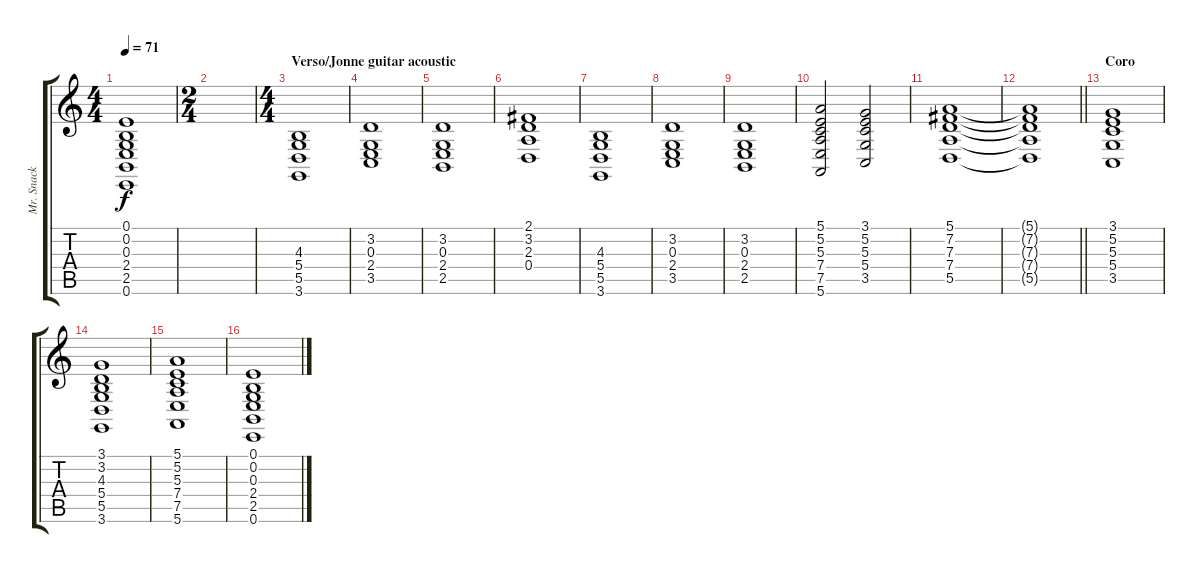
\track ("Mr. Snack" "Mr. Snack") {instrument stringensemble1}
\staff {score tabs}
\tuning (E4 B3 G3 D3 A2 E2) {hide}
\ts (4 4)
\tempo 71
\clef g2
\ks c
(0.1 0.2 0.3 2.4 2.5 0.6).1{dy f} |
\ts (2 4)
|
\ts (4 4)
\section ("" "Verso/Jonne guitar acoustic")
(4.3 5.4 5.5 3.6).1 |
(3.2 0.3 2.4 3.5).1 |
(3.2 0.3 2.4 2.5).1 |
(2.1 3.2 2.3 0.4).1 |
(4.3 5.4 5.5 3.6).1 |
(3.2 0.3 2.4 3.5).1 |
(3.2 0.3 2.4 2.5).1 |
(5.1 5.2 5.3 7.4 7.5 5.6).2 (3.1 5.2 5.3 5.4 3.5).2 |
(5.1 7.2 7.3 7.4 5.5).1 |
\barLineRight lightlight
(5.1{t} 7.2{t} 7.3{t} 7.4{t} 5.5{t}).1 |
\section ("" "Coro")
(3.1 5.2 5.3 5.4 3.5).1 |
(3.1 3.2 4.3 5.4 5.5 3.6).1 |
(5.1 5.2 5.3 7.4 7.5 5.6).1 |
(0.1 0.2 0.3 2.4 2.5 0.6).1
